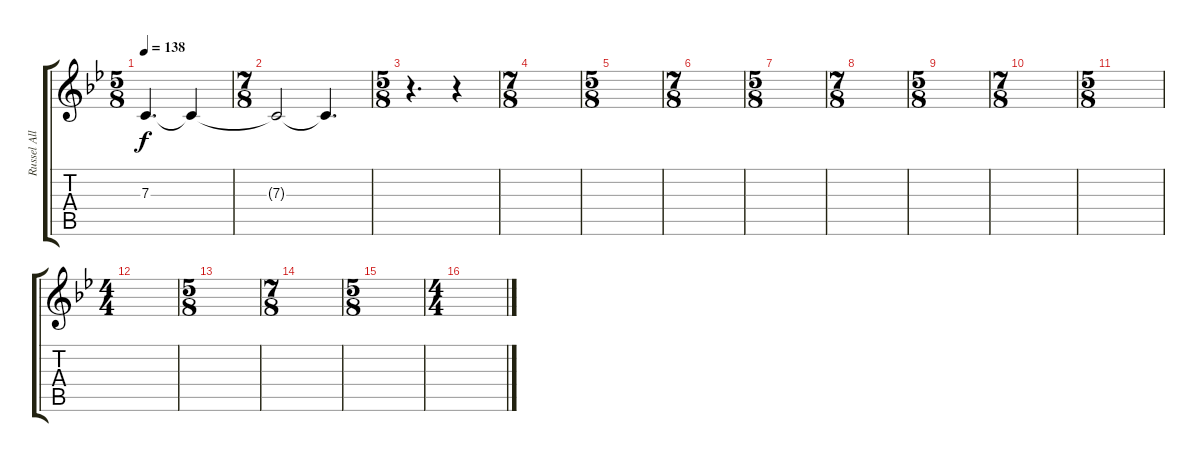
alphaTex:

\track ("Russel Allen (vocal)" "Russel All") {instrument tenorsax}
\staff {score tabs}
\tuning (D4 A3 F3 C3 G2 D2) {hide}
\ts (5 8)
\tempo 138
\clef g2
\ks gminor
7.3{t}.4{d dy f} 7.3{t}.4 |
\ts (7 8)
7.3{t}.2 7.3{t}.4{d} |
\ts (5 8)
r.4{d} r.4 |
\ts (7 8)
|
\ts (5 8)
|
\ts (7 8)
|
\ts (5 8)
|
\ts (7 8)
|
\ts (5 8)
|
\ts (7 8)
|
\ts (5 8)
|
\ts (4 4)
|
\ts (5 8)
|
\ts (7 8)
|
\ts (5 8)
|
\ts (4 4)
